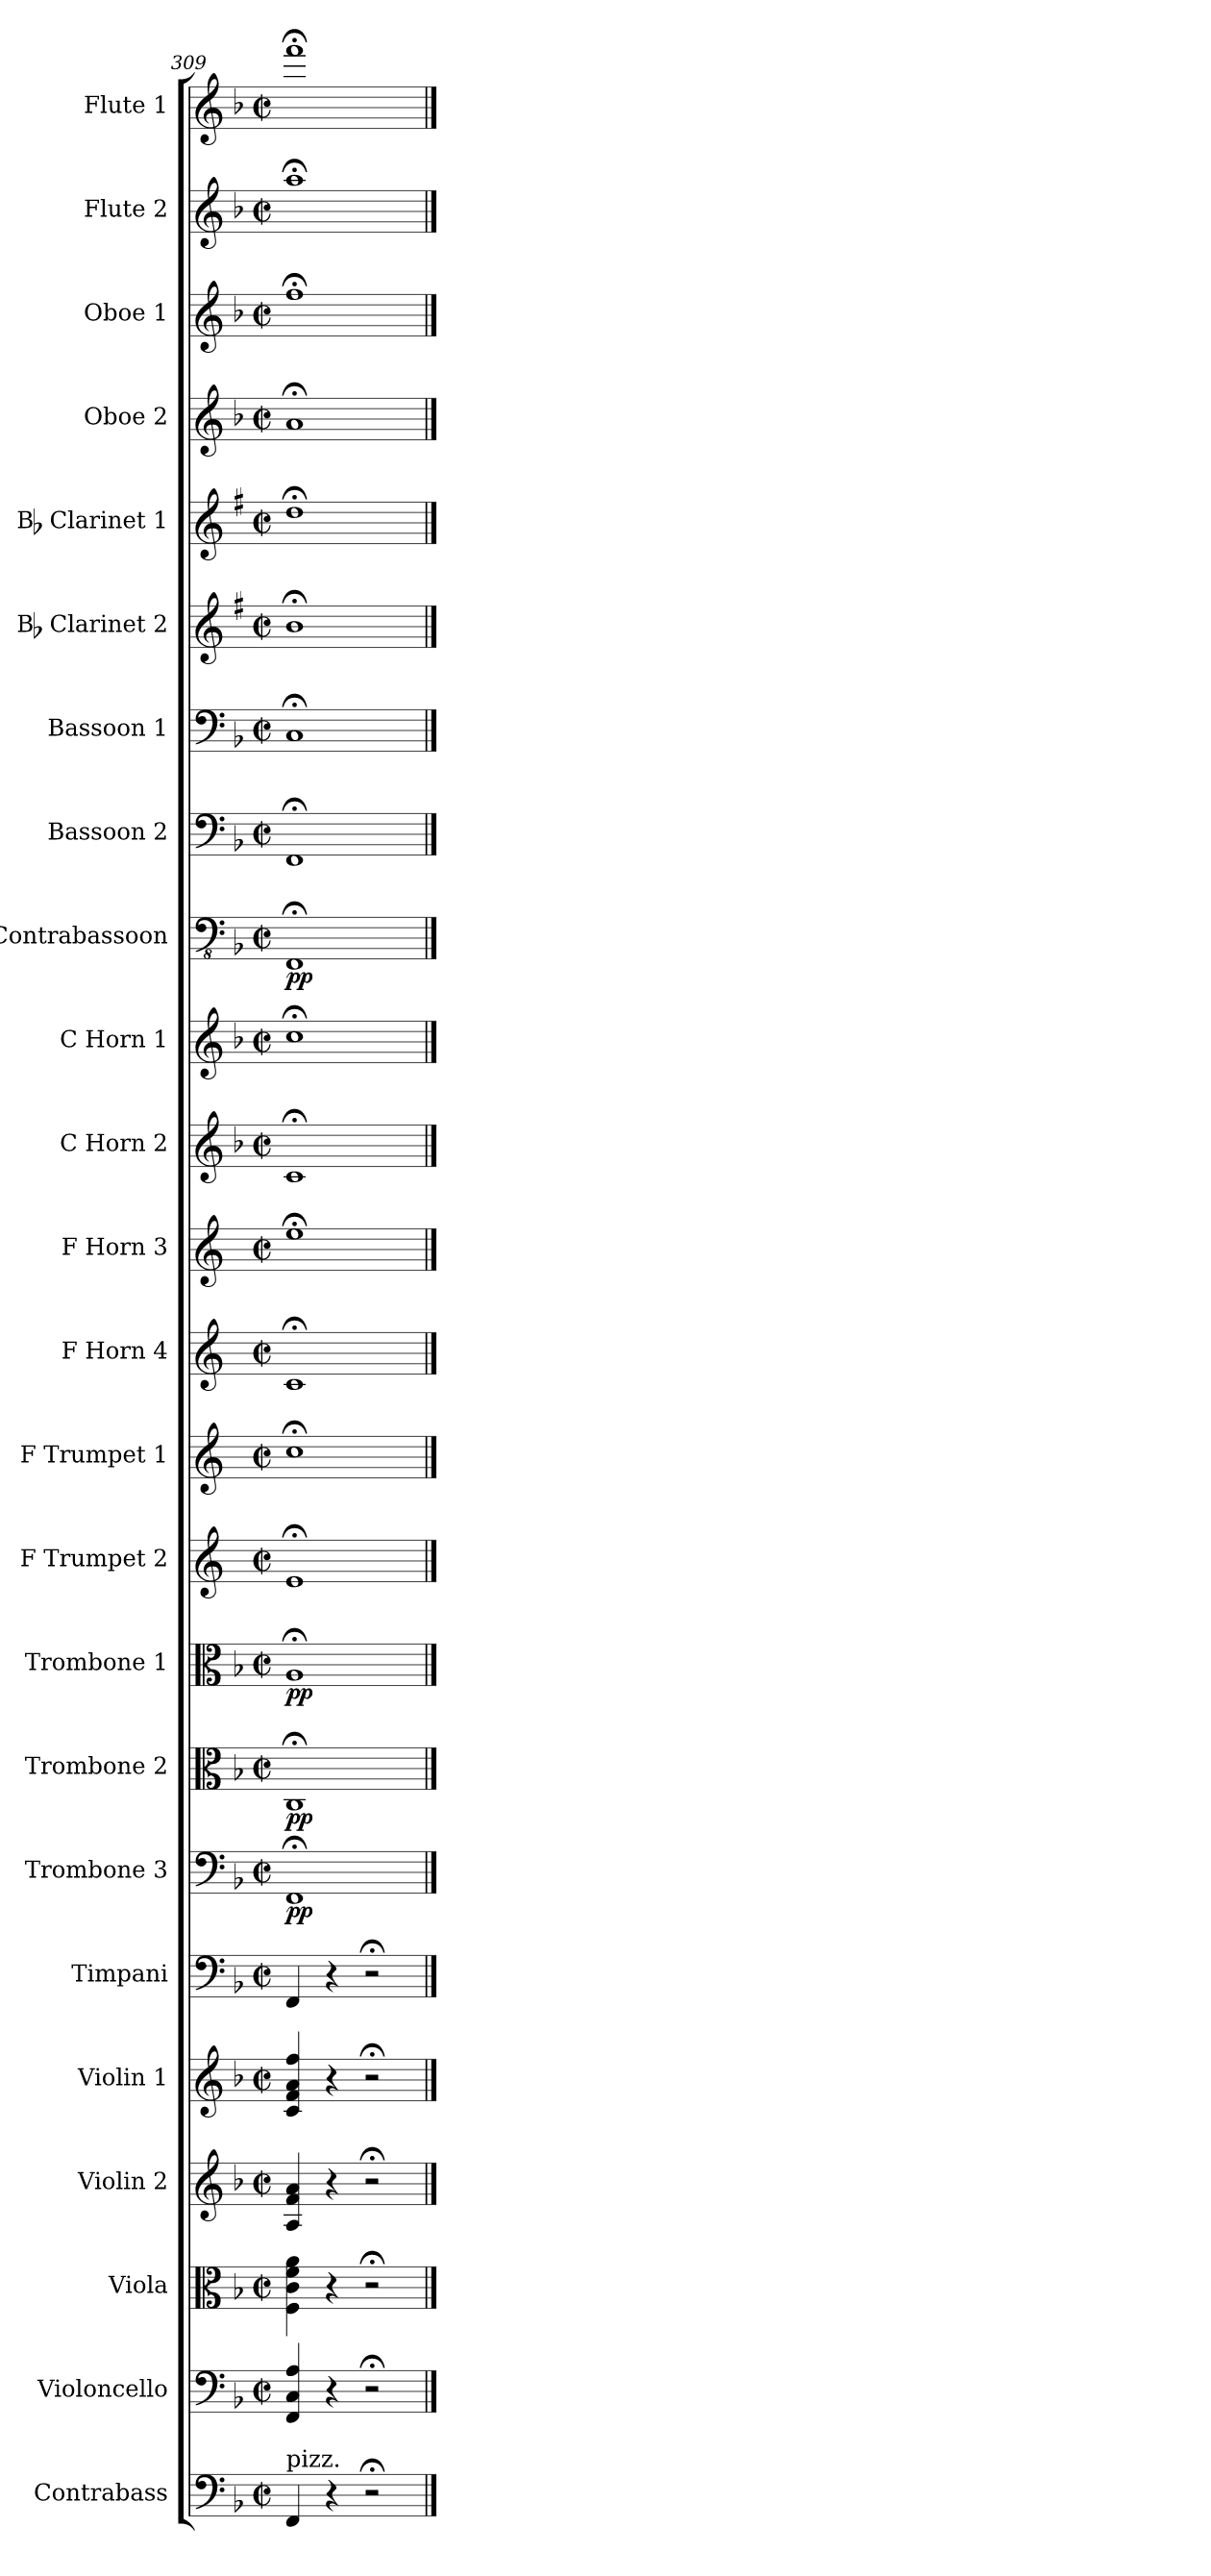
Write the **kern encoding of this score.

**kern	**kern	**kern	**kern	**kern	**kern	**kern	**dynam	**kern	**dynam	**kern	**dynam	**kern	**kern	**kern	**kern	**kern	**kern	**kern	**dynam	**kern	**kern	**kern	**kern	**kern	**kern	**kern	**kern
*part24	*part23	*part22	*part21	*part20	*part19	*part18	*part18	*part17	*part17	*part16	*part16	*part15	*part14	*part13	*part12	*part11	*part10	*part9	*part9	*part8	*part7	*part6	*part5	*part4	*part3	*part2	*part1
*staff24	*staff23	*staff22	*staff21	*staff20	*staff19	*staff18	*staff18	*staff17	*staff17	*staff16	*staff16	*staff15	*staff14	*staff13	*staff12	*staff11	*staff10	*staff9	*staff9	*staff8	*staff7	*staff6	*staff5	*staff4	*staff3	*staff2	*staff1
*I"Contrabass	*I"Violoncello	*I"Viola	*I"Violin 2	*I"Violin 1	*I"Timpani	*I"Trombone 3	*	*I"Trombone 2	*	*I"Trombone 1	*	*I"F Trumpet 2	*I"F Trumpet 1	*I"F Horn 4	*I"F Horn 3	*I"C Horn 2	*I"C Horn 1	*I"Contrabassoon	*	*I"Bassoon 2	*I"Bassoon 1	*I"Bb Clarinet 2	*I"Bb Clarinet 1	*I"Oboe 2	*I"Oboe 1	*I"Flute 2	*I"Flute 1
*I'Cb	*I'Vc	*I'Vla	*I'Vln 2	*I'Vln 1	*I'Timp	*I'Trb 3	*	*I'Trb 2	*	*I'Trb 1	*	*I'Tpt 2	*I'Tpt 1	*I'Hn 4	*I'Hn 3	*I'Hn 2	*I'Hn 1	*I'C Bsn	*	*I'Bsn 2	*I'Bsn 1	*I'Cl 2	*I'Cl 1	*I'Ob 2	*I'Ob 1	*I'Fl 2	*I'Fl 1
*clefF4	*clefF4	*clefC3	*clefG2	*clefG2	*clefF4	*clefF4	*	*clefC3	*	*clefC3	*	*clefG2	*clefG2	*clefG2	*clefG2	*clefG2	*clefG2	*clefFv4	*	*clefF4	*clefF4	*clefG2	*clefG2	*clefG2	*clefG2	*clefG2	*clefG2
*ITrd7c12	*	*	*	*	*	*	*	*	*	*	*	*ITrd-3c-5	*ITrd-3c-5	*ITrd4c7	*ITrd4c7	*ITrd7c12	*ITrd7c12	*	*	*	*	*ITrd1c2	*ITrd1c2	*	*	*	*
*k[b-]	*k[b-]	*k[b-]	*k[b-]	*k[b-]	*k[b-]	*k[b-]	*	*k[b-]	*	*k[b-]	*	*k[b-]	*k[b-]	*k[b-]	*k[b-]	*k[b-]	*k[b-]	*k[b-]	*	*k[b-]	*k[b-]	*k[b-]	*k[b-]	*k[b-]	*k[b-]	*k[b-]	*k[b-]
*M4/4	*M4/4	*M4/4	*M4/4	*M4/4	*M4/4	*M4/4	*	*M4/4	*	*M4/4	*	*M4/4	*M4/4	*M4/4	*M4/4	*M4/4	*M4/4	*M4/4	*	*M4/4	*M4/4	*M4/4	*M4/4	*M4/4	*M4/4	*M4/4	*M4/4
*met(c|)	*met(c|)	*met(c|)	*met(c|)	*met(c|)	*met(c|)	*met(c|)	*	*met(c|)	*	*met(c|)	*	*met(c|)	*met(c|)	*met(c|)	*met(c|)	*met(c|)	*met(c|)	*met(c|)	*	*met(c|)	*met(c|)	*met(c|)	*met(c|)	*met(c|)	*met(c|)	*met(c|)	*met(c|)
=309	=309	=309	=309	=309	=309	=309	=309	=309	=309	=309	=309	=309	=309	=309	=309	=309	=309	=309	=309	=309	=309	=309	=309	=309	=309	=309	=309
!LO:TX:a:t=pizz.	!	!	!	!	!	!	!	!	!	!	!	!	!	!	!	!	!	!	!	!	!	!	!	!	!	!	!
!	!	!	!	!	!	!	!LO:DY:b	!	!LO:DY:b	!	!LO:DY:b	!	!	!	!	!	!	!	!LO:DY:b	!	!	!	!	!	!	!	!
4FFF/	4FF/ 4C/ 4A/	4F\ 4c\ 4f\ 4a\	4A/ 4f/ 4a/	4c/ 4f/ 4a/ 4ff/	4FF/	1FF;<	pp	1C;<	pp	1A;<	pp	1a;<	1ff;<	1F;<	1a;<	1C;<	1c;<	1FFF;<	pp	1FF;<	1C;<	1a;<	1cc;<	1a;<	1ff;<	1aa;<	1fff;<
4r	4r	4r	4r	4r	4r	.	.	.	.	.	.	.	.	.	.	.	.	.	.	.	.	.	.	.	.	.	.
2r;<	2r;<	2r;<	2r;<	2r;<	2r;<	.	.	.	.	.	.	.	.	.	.	.	.	.	.	.	.	.	.	.	.	.	.
==	==	==	==	==	==	==	==	==	==	==	==	==	==	==	==	==	==	==	==	==	==	==	==	==	==	==	==
*-	*-	*-	*-	*-	*-	*-	*-	*-	*-	*-	*-	*-	*-	*-	*-	*-	*-	*-	*-	*-	*-	*-	*-	*-	*-	*-	*-
